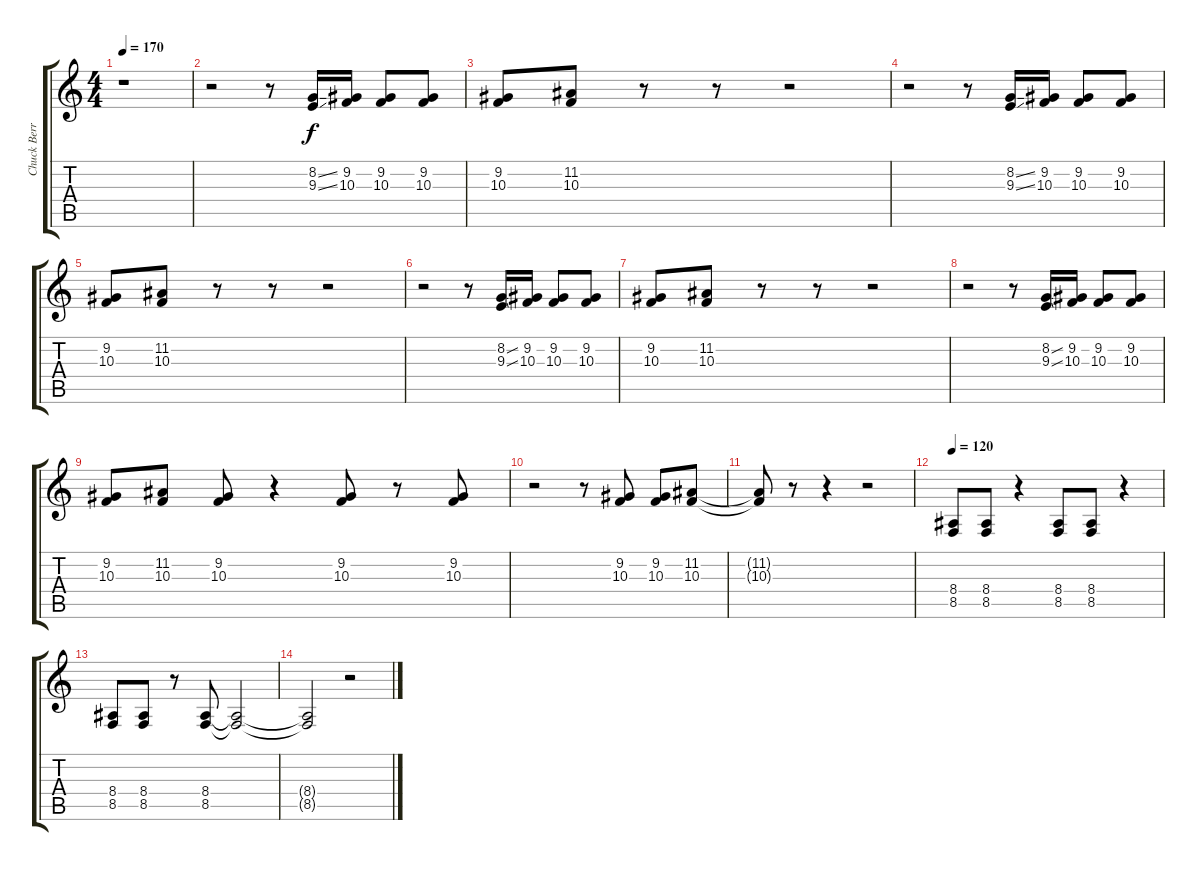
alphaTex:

\track ("Chuck Berry (Riffs and Solos)" "Chuck Berr") {instrument trumpet}
\staff {score tabs}
\tuning (E4 B3 G3 D3 A2 E2) {hide}
\ts (4 4)
\tempo 170
\clef g2
\ks c
r.1{dy f} |
r.2 r.8 (8.2{ss} 9.3{ss}).16 (9.2 10.3).16 (9.2 10.3).8 (9.2 10.3).8 |
(9.2 10.3).8 (11.2 10.3).8 r.8 r.8 r.2 |
r.2 r.8 (8.2{ss} 9.3{ss}).16 (9.2 10.3).16 (9.2 10.3).8 (9.2 10.3).8 |
(9.2 10.3).8 (11.2 10.3).8 r.8 r.8 r.2 |
r.2 r.8 (8.2{ss} 9.3{ss}).16 (9.2 10.3).16 (9.2 10.3).8 (9.2 10.3).8 |
(9.2 10.3).8 (11.2 10.3).8 r.8 r.8 r.2 |
r.2 r.8 (8.2{ss} 9.3{ss}).16 (9.2 10.3).16 (9.2 10.3).8 (9.2 10.3).8 |
(9.2 10.3).8 (11.2 10.3).8 (9.2 10.3).8 r.4 (9.2 10.3).8 r.8 (9.2 10.3).8 |
r.2 r.8 (9.2 10.3).8 (9.2 10.3).8 (11.2 10.3).8 |
(11.2{t} 10.3{t}).8 r.8 r.4 r.2 |
\tempo 120
(8.4 8.5).8 (8.4 8.5).8 r.4 (8.4 8.5).8 (8.4 8.5).8 r.4 |
(8.4 8.5).8 (8.4 8.5).8 r.8 (8.4 8.5).8 (8.4{t} 8.5{t}).2 |
(8.4{t} 8.5{t}).2 r.2
